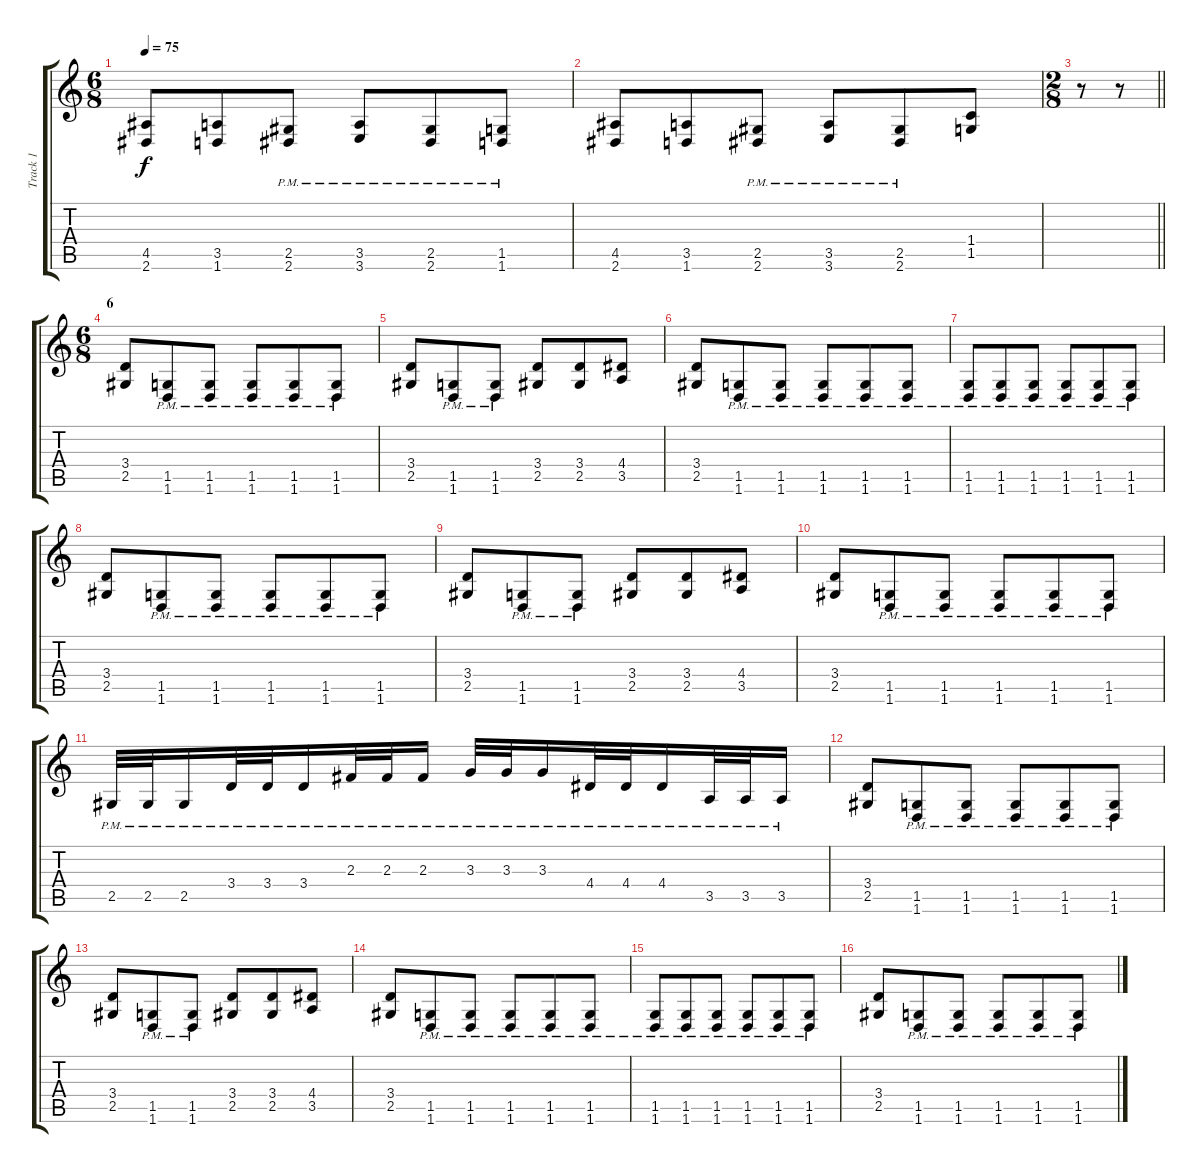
\track ("Track 1" "Track 1") {instrument distortionguitar}
\staff {score tabs}
\tuning (Db4 Ab3 E3 B2 Gb2 Db2) {hide}
\ts (6 8)
\tempo 75
\clef g2
\ks c
(4.5 2.6).8{dy f} (3.5 1.6).8 (2.5{pm} 2.6{pm}).8 (3.5{pm} 3.6{pm}).8 (2.5{pm} 2.6{pm}).8 (1.5{pm} 1.6{pm}).8 |
(4.5 2.6).8 (3.5 1.6).8 (2.5{pm} 2.6{pm}).8 (3.5{pm} 3.6{pm}).8 (2.5{pm} 2.6{pm}).8 (1.4 1.5).8 |
\ts (2 8)
\barLineRight lightlight
r.8 r.8 |
\ts (6 8)
\section ("" "6")
(3.4 2.5).8 (1.5{pm} 1.6{pm}).8 (1.5{pm} 1.6{pm}).8 (1.5{pm} 1.6{pm}).8 (1.5{pm} 1.6{pm}).8 (1.5{pm} 1.6{pm}).8 |
(3.4 2.5).8 (1.5{pm} 1.6{pm}).8 (1.5{pm} 1.6{pm}).8 (3.4 2.5).8 (3.4 2.5).8 (4.4 3.5).8 |
(3.4 2.5).8 (1.5{pm} 1.6{pm}).8 (1.5{pm} 1.6{pm}).8 (1.5{pm} 1.6{pm}).8 (1.5{pm} 1.6{pm}).8 (1.5{pm} 1.6{pm}).8 |
(1.5{pm} 1.6{pm}).8 (1.5{pm} 1.6{pm}).8 (1.5{pm} 1.6{pm}).8 (1.5{pm} 1.6{pm}).8 (1.5{pm} 1.6{pm}).8 (1.5{pm} 1.6{pm}).8 |
(3.4 2.5).8 (1.5{pm} 1.6{pm}).8 (1.5{pm} 1.6{pm}).8 (1.5{pm} 1.6{pm}).8 (1.5{pm} 1.6{pm}).8 (1.5{pm} 1.6{pm}).8 |
(3.4 2.5).8 (1.5{pm} 1.6{pm}).8 (1.5{pm} 1.6{pm}).8 (3.4 2.5).8 (3.4 2.5).8 (4.4 3.5).8 |
(3.4 2.5).8 (1.5{pm} 1.6{pm}).8 (1.5{pm} 1.6{pm}).8 (1.5{pm} 1.6{pm}).8 (1.5{pm} 1.6{pm}).8 (1.5{pm} 1.6{pm}).8 |
2.5{pm}.32 2.5{pm}.32 2.5{pm}.16 3.4{pm}.32 3.4{pm}.32 3.4{pm}.16 2.3{pm}.32 2.3{pm}.32 2.3{pm}.16 3.3{pm}.32 3.3{pm}.32 3.3{pm}.16 4.4{pm}.32 4.4{pm}.32 4.4{pm}.16 3.5{pm}.32 3.5{pm}.32 3.5{pm}.16 |
(3.4 2.5).8 (1.5{pm} 1.6{pm}).8 (1.5{pm} 1.6{pm}).8 (1.5{pm} 1.6{pm}).8 (1.5{pm} 1.6{pm}).8 (1.5{pm} 1.6{pm}).8 |
(3.4 2.5).8 (1.5{pm} 1.6{pm}).8 (1.5{pm} 1.6{pm}).8 (3.4 2.5).8 (3.4 2.5).8 (4.4 3.5).8 |
(3.4 2.5).8 (1.5{pm} 1.6{pm}).8 (1.5{pm} 1.6{pm}).8 (1.5{pm} 1.6{pm}).8 (1.5{pm} 1.6{pm}).8 (1.5{pm} 1.6{pm}).8 |
(1.5{pm} 1.6{pm}).8 (1.5{pm} 1.6{pm}).8 (1.5{pm} 1.6{pm}).8 (1.5{pm} 1.6{pm}).8 (1.5{pm} 1.6{pm}).8 (1.5{pm} 1.6{pm}).8 |
(3.4 2.5).8 (1.5{pm} 1.6{pm}).8 (1.5{pm} 1.6{pm}).8 (1.5{pm} 1.6{pm}).8 (1.5{pm} 1.6{pm}).8 (1.5{pm} 1.6{pm}).8
